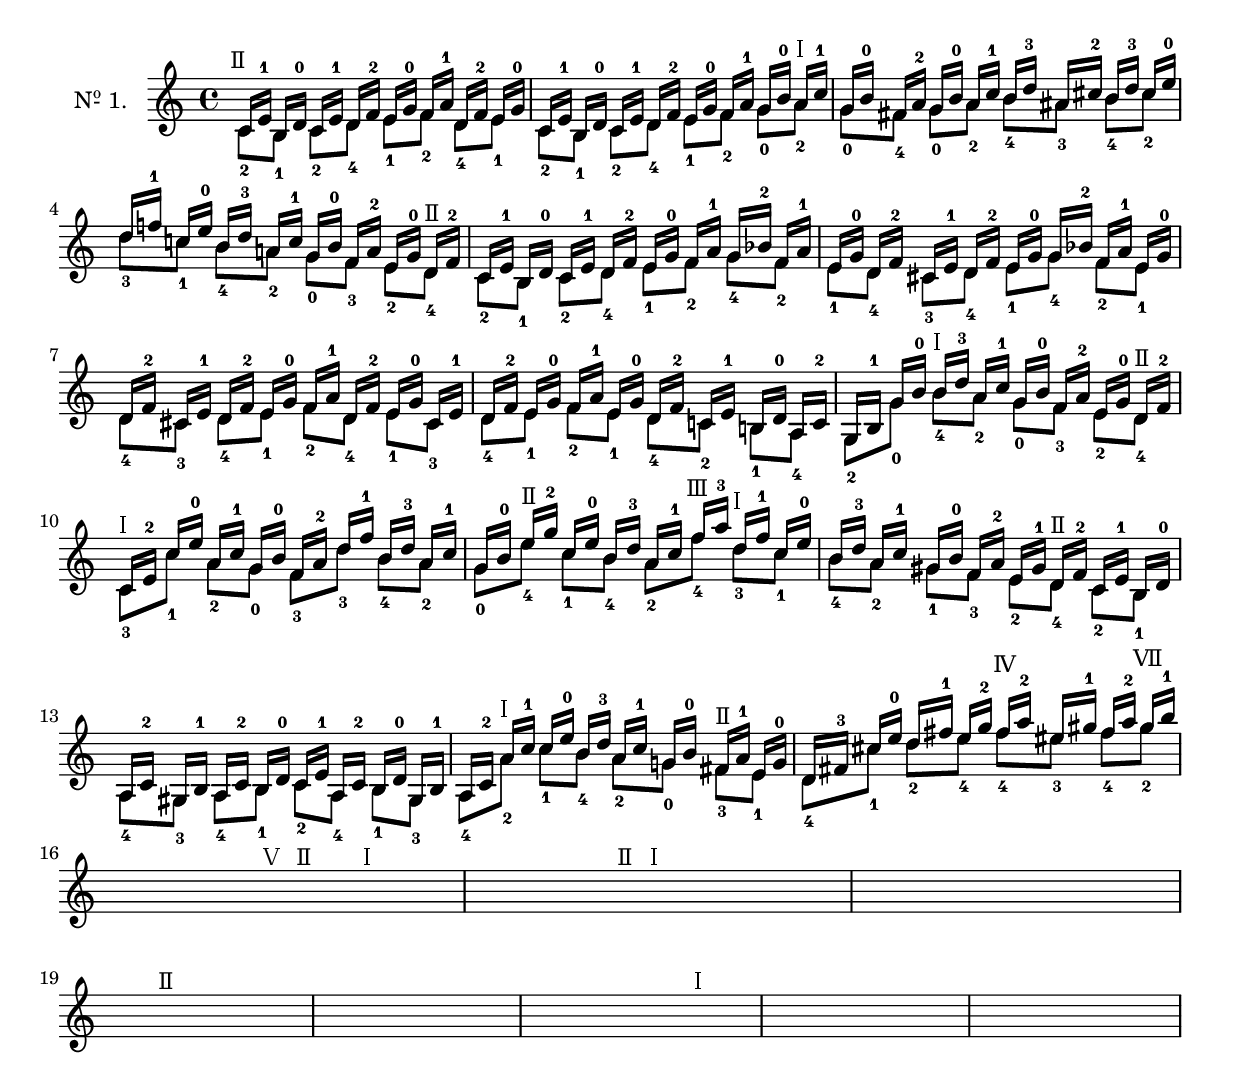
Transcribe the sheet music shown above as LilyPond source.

\version "2.24.3"
\language "english"

% Basic third intervals
thirdsAI = \relative { a16 c-1 }
thirdsAII = \relative { a8-2 }

thirdsAtwoI = \relative { a,16 c-2 }
thirdsAtwoII = \relative { a,8-4 }

thirdsGI = \relative { g16 b-0 }
thirdsGII = \relative { g8-0 }

thirdsgsI = \relative { gs'16\2 b-1 }
thirdsgsII = \relative { gs'8\2-2 }

thirdsGstwoI = \relative { gs,16 b-1 }
thirdsGstwoII = \relative { gs,8-3 }

thirdsFtwoI = \relative { f16 a-2 }
thirdsFtwoII = \relative { f8-3 }

thirdsdI = \relative { d'16 f-1 }
thirdsdII = \relative { d'8-3 }
thirdsdtwoI = \relative { d'16 fs-1 }

thirdseI = \relative { e'16\2 g-2 }
thirdseII = \relative { e'8\2-4 }

thirdsesI = \relative { es'16\2 gs-1 }

thirdscI = \relative { c'16 e-0 }
thirdscII = \relative { c'8-1 }

thirdsBI = \relative { b16\3 d-3 }
thirdsBII = \relative { b8\3-4 }

thirdsfI = \relative { f'16\2 a-3 }
thirdsfII = \relative { f'8\2-4 }

thirdsGsI = \relative { gs16 b-0 }
thirdsGsII = \relative { gs8-1 }

thirdsEI = \relative { e16 g-0 }
thirdsEII = \relative { e8-1 }
thirdsEtwoI = \relative { e16 gs-1 }
thirdsEtwoII = \relative { e8-2 }

thirdsDI = \relative { d16\5 f-2 }
thirdsDII = \relative { d8\5-4 }

thirdsDtwoI = \relative { d16\5 fs-3 }

thirdsCI = \relative { c16 e-1 }
thirdsCII = \relative { c8-2 }

thirdsBtwoI = \relative { b,16 d-0 }
thirdsBtwoII = \relative { b,8-1 }

thirdsFsI = \relative { fs16 a-1 }
thirdsFsII = \relative { fs8-3 }

thirdsfsI = \relative { fs'16\2 a-2 }
thirdsfsII = \relative { fs'8\2-4 }

thirdscsI = \relative { cs'16 e-0 }
thirdscsII = \relative { cs'8-2 }

% Third interval groups
thirdsCBCDI = \relative {
  c16 e-1 b d-0
  c e-1 d\5 f-2
}

thirdsCBCDII = \relative { c8-2 b-1 c-2 d\5-4 }

thirdsEFI = \relative { e16 g-0 f a-1 }
thirdsEFII = \relative { e8-1 f-2 }

thirdsDEI = \relative { d16\5 f-2 e g-0 }
thirdsDEII = \relative { d8-4 e-1 }

thirdsGAI = \relative { g16 b-0 a c-1 }
thirdsGAII = \relative { g8-0 a-2 }

thirdsGFsI = \relative { g16 b-0 fs a-2 }
thirdsGFsII = \relative { g8-0 fs-4 }

thirdsBAsI = \relative { b16\3 d-3 as cs-2 }
thirdsBAsII = \relative { b8\3-4 as-3 }

thirdsBcsI = { \thirdsBI \thirdscsI }
thirdsBcsII = { \thirdsBII \thirdscsII }

thirdsdcI = \relative { d'16 f!-1 c e-0 }
thirdsdcII = \relative { d'8-3 c-1 }

thirdsBAI = \relative { b16\3 d-3 a c-1 }
thirdsBAII = \relative { b8\3-4 a-2 }

thirdsGFI = \relative {
  g16 b-0
  \accidentalStyle forget
  f
  \accidentalStyle modern
  a-2
}
thirdsGFII = \relative { g8-0 f-3 }

thirdsEDI = \relative { e16 g-0 d\5 f-2 }
thirdsEDII = \relative { e8-2 d\5-4 }
thirdsEDtwoII = \relative { e8-1 d\5-4 }

thirdsGFtwoI = \relative { g16\4 bf-2 f a-1 }
thirdsGFtwoII = \relative { g8\4-4 f-2 }

thirdsCsDI = \relative { cs16 e-1 d\5 f-2 }
thirdsCsDII = \relative { cs8-3 d\5-4 }

thirdsEGI = \relative { e16 g-0 g bf-2 }
thirdsEGII = \relative { e8-1 g\4-4 }

thirdsFEI = \relative { f16 a-1 e g-0 }
thirdsFEII = \relative { f8-2 e-1 }

thirdsDCsI = \relative { d16\5 f-2 cs e-1 }
thirdsDCsII = \relative { d8\5-4 cs-3 }

thirdsFDI = \relative { f16 a-1 d,\5 f-2 }
thirdsFDII = \relative { f8-2 d\5-4 }

thirdsECsI = \relative { e16 g-0 cs, e-1 }
thirdsECsII = \relative { e8-1 cs-3 }

thirdsDCI = \relative { d16\5 f-2 c e-1 }
thirdsDCII = \relative { d8\5-4 c-2 }

thirdsBAtwoI = \relative { b,!16 d-0 a\6 c-2 }
thirdsBAtwoII = \relative { b,8-1 a\6-4 }

thirdsGArpI = \relative { g,16 b-1 g' b-0 }
thirdsGArpII = \relative { g,8-2 g'-0 }

thirdsCArpI = \relative { c16 e-2 c' e-0 }
thirdsCArpII = \relative { c8-3 c'-1 }

thirdsAGI = { \thirdsAI \thirdsGI }
thirdsAGII = { \thirdsAII \thirdsGII }

thirdsDmFArpI = { \thirdsFtwoI \thirdsdI }
thirdsDmFArpII = { \thirdsFtwoII \thirdsdII }

thirdsEmGI = { \thirdsGI \thirdseI }
thirdsEmGII = { \thirdsGII \thirdseII }

thirdscBI = { \thirdscI \thirdsBI }
thirdscBII = { \thirdscII \thirdsBII }

thirdsFAArpI = { \thirdsAI \thirdsfI }
thirdsFAArpII = { \thirdsAII \thirdsfII }

thirds = \relative {
  \transposition c
  \set Timing.beamExceptions = #'()
  \set Timing.baseMoment = #(ly:make-moment 1/8)
  \accidentalStyle modern
  <<
    {
      \set Voice.beatStructure = 1,1,1,1,1,1,1,1
      \omit StringNumber
      \thirdsCBCDI
      \thirdsEFI
      \thirdsDEI
      \thirdsCBCDI
      \thirdsEFI
      \thirdsGAI
      \thirdsGFsI
      \thirdsGAI
      \thirdsBAsI
      \thirdsBcsI
      \thirdsdcI
      \thirdsBAI
      \thirdsGFI
      \thirdsEDI
      \thirdsCBCDI
      \thirdsEFI
      \thirdsGFtwoI
      \thirdsEDI
      \thirdsCsDI
      \thirdsEGI
      \thirdsFEI
      \thirdsDCsI
      \thirdsDEI
      \thirdsFDI
      \thirdsECsI
      \thirdsDEI
      \thirdsFEI
      \thirdsDCI
      \thirdsBAtwoI
      \thirdsGArpI
      \thirdsBAI
      \thirdsGFI
      \thirdsEDI
      \thirdsCArpI
      \thirdsAGI
      \thirdsDmFArpI
      \thirdsBAI
      \thirdsEmGI
      \thirdscBI
      \thirdsFAArpI
      \thirdsdI \thirdscI
      \thirdsBAI
      \thirdsGsI \thirdsFtwoI
      \thirdsEtwoI \thirdsDI
      \thirdsCI \thirdsBtwoI
      \thirdsAtwoI \thirdsGstwoI
      \thirdsAtwoI \thirdsBtwoI
      \thirdsCI \thirdsAtwoI
      \thirdsBtwoI \thirdsGstwoI
      \thirdsAtwoI \thirdsAI
      \thirdscI \thirdsBI
      \thirdsAI \thirdsGI
      \thirdsFsI \thirdsEI
      \thirdsDtwoI \thirdscsI
      \thirdsdtwoI \thirdseI
      \thirdsfsI \thirdsesI
      \thirdsfsI \thirdsgsI
    }
    \\
    {
      \set Voice.beatStructure = 2,2,2,2
      \omit StringNumber
      \thirdsCBCDII
      \thirdsEFII
      \thirdsDEII
      \thirdsCBCDII
      \thirdsEFII
      \thirdsGAII
      \thirdsGFsII
      \thirdsGAII
      \thirdsBAsII
      \thirdsBcsII
      \thirdsdcII
      \thirdsBAII
      \thirdsGFII
      \thirdsEDII
      \thirdsCBCDII
      \thirdsEFII
      \thirdsGFtwoII
      \thirdsEDtwoII
      \thirdsCsDII
      \thirdsEGII
      \thirdsFEII
      \thirdsDCsII
      \thirdsDEII
      \thirdsFDII
      \thirdsECsII
      \thirdsDEII
      \thirdsFEII
      \thirdsDCII
      \thirdsBAtwoII
      \thirdsGArpII
      \thirdsBAII
      \thirdsGFII
      \thirdsEDII
      \thirdsCArpII
      \thirdsAGII
      \thirdsDmFArpII
      \thirdsBAII
      \thirdsEmGII
      \thirdscBII
      \thirdsFAArpII
      \thirdsdII \thirdscII
      \thirdsBAII
      \thirdsGsII \thirdsFtwoII
      \thirdsEtwoII \thirdsDII
      \thirdsCII \thirdsBtwoII
      \thirdsAtwoII \thirdsGstwoII
      \thirdsAtwoII \thirdsBtwoII
      \thirdsCII \thirdsAtwoII
      \thirdsBtwoII \thirdsGstwoII
      \thirdsAtwoII \thirdsAII
      \thirdscII \thirdsBII
      \thirdsAII g!8-0
      \thirdsFsII \thirdsEII
      \thirdsDII cs8-1
      d-2 \thirdseII
      \thirdsfsII es-3
      \thirdsfsII \thirdsgsII
    }
    \\
    {
      s8^\markup \raise #.5 \center-align "Ⅱ"
      \repeat unfold 14 { s \noBreak }
      s^\markup \raise #1.5 \halign #-1.5 "Ⅰ" \noBreak
      \repeat unfold 7 { s \noBreak }
      s
      \repeat unfold 7 { s }
      s^\markup "Ⅱ" \noBreak
      \repeat unfold 15 { s \noBreak }
      s
      \repeat unfold 18 { s \noBreak }
      s^\markup "Ⅰ"
      \repeat unfold 4 { s \noBreak }
      s^\markup "Ⅱ"
      s^\markup "Ⅰ"
      \repeat unfold 8 { s \noBreak }
      s^\markup "Ⅱ"
      \repeat unfold 3 { s \noBreak }
      s^\markup \halign #-.5 "Ⅲ"
      s^\markup "Ⅰ"
      \repeat unfold 6 { s \noBreak }
      s^\markup "Ⅱ"
      s \noBreak
      s
      \repeat unfold 9 { s \noBreak }
      s^\markup "Ⅰ"
      \repeat unfold 4 { s \noBreak }
      s^\markup "Ⅱ"
      \repeat unfold 5 { s \noBreak }
      s^\markup \halign #-.7 "Ⅳ"
      \repeat unfold 2 { s \noBreak }
      s^\markup \halign #-.55  "Ⅶ"
      \repeat unfold 2 { s }
      s^\markup "Ⅴ"
      s^\markup "Ⅱ"
      s
      s^\markup "Ⅰ"
      \repeat unfold 3 { s \noBreak }
      s^\markup "Ⅱ"
      s^\markup "Ⅰ"
      \repeat unfold 12 { s \noBreak }
      s
      s
      s^\markup "Ⅱ"
      \repeat unfold 19 { s \noBreak }
      s^\markup "Ⅰ"
      \repeat unfold 18 { s \noBreak }
    }
  >>
}


% \include "articulate.ly"

\score {
  \layout {
    system-count = #7
  }
  \new Staff \with {
    instrumentName = \markup {
      \concat {
        N
        \hspace #.1
        \with-dimension #X #'(0 . 0) -
        \super o
      } 1.
    }
  }
  \transpose c c' \thirds
  % \midi {}
}
